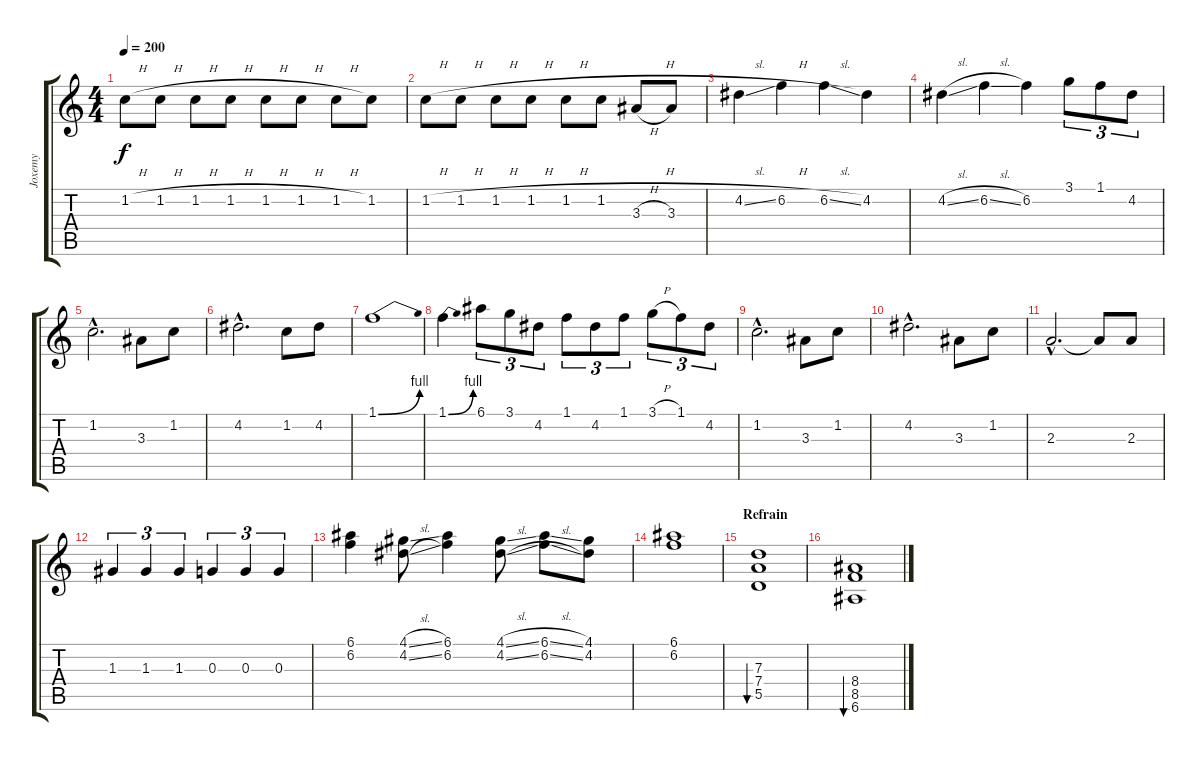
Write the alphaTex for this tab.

\track ("Joxemy" "Joxemy") {instrument electricguitarmuted}
\staff {score tabs}
\tuning (E4 B3 G3 D3 A2 E2) {hide}
\ts (4 4)
\tempo 200
\clef g2
\ks c
1.2{h}.8{dy f} 1.2{h}.8 1.2{h}.8 1.2{h}.8 1.2{h}.8 1.2{h}.8 1.2{h}.8 1.2.8 |
1.2{h}.8 1.2{h}.8 1.2{h}.8 1.2{h}.8 1.2{h}.8 1.2{h}.8 3.3{h}.8 3.3.8 |
4.2{sl}.4 6.2{h}.4 6.2{sl}.4 4.2.4 |
4.2{sl}.4 6.2{sl}.4 6.2.4 3.1.8{tu (3 2)} 1.1.8{tu (3 2)} 4.2.8{tu (3 2)} |
1.2{hac}.2{d} 3.3.8 1.2.8 |
4.2{hac}.2{d} 1.2.8 4.2.8 |
1.1{be (bend 0 0 60 4)}.1 |
1.1{be (bend 0 0 60 4)}.4 6.1.8{tu (3 2)} 3.1.8{tu (3 2)} 4.2.8{tu (3 2)} 1.1.8{tu (3 2)} 4.2.8{tu (3 2)} 1.1.8{tu (3 2)} 3.1{h}.8{tu (3 2)} 1.1.8{tu (3 2)} 4.2.8{tu (3 2)} |
1.2{hac}.2{d} 3.3.8 1.2.8 |
4.2{hac}.2{d} 3.3.8 1.2.8 |
2.3{hac}.2{d} 2.3{t}.8 2.3.8 |
1.3.4{tu (3 2)} 1.3.4{tu (3 2)} 1.3.4{tu (3 2)} 0.3.4{tu (3 2)} 0.3.4{tu (3 2)} 0.3.4{tu (3 2)} |
(6.1 6.2).4 (4.1{sl} 4.2{sl}).8 (6.1 6.2).4 (4.1{sl} 4.2{sl}).8 (6.1{sl} 6.2{sl}).8 (4.1 4.2).8 |
(6.1 6.2).1 |
\section ("" "Refrain")
(7.3 7.4 5.5).1{bu 60 volume 14} |
(8.4 8.5 6.6).1{bu 60}
